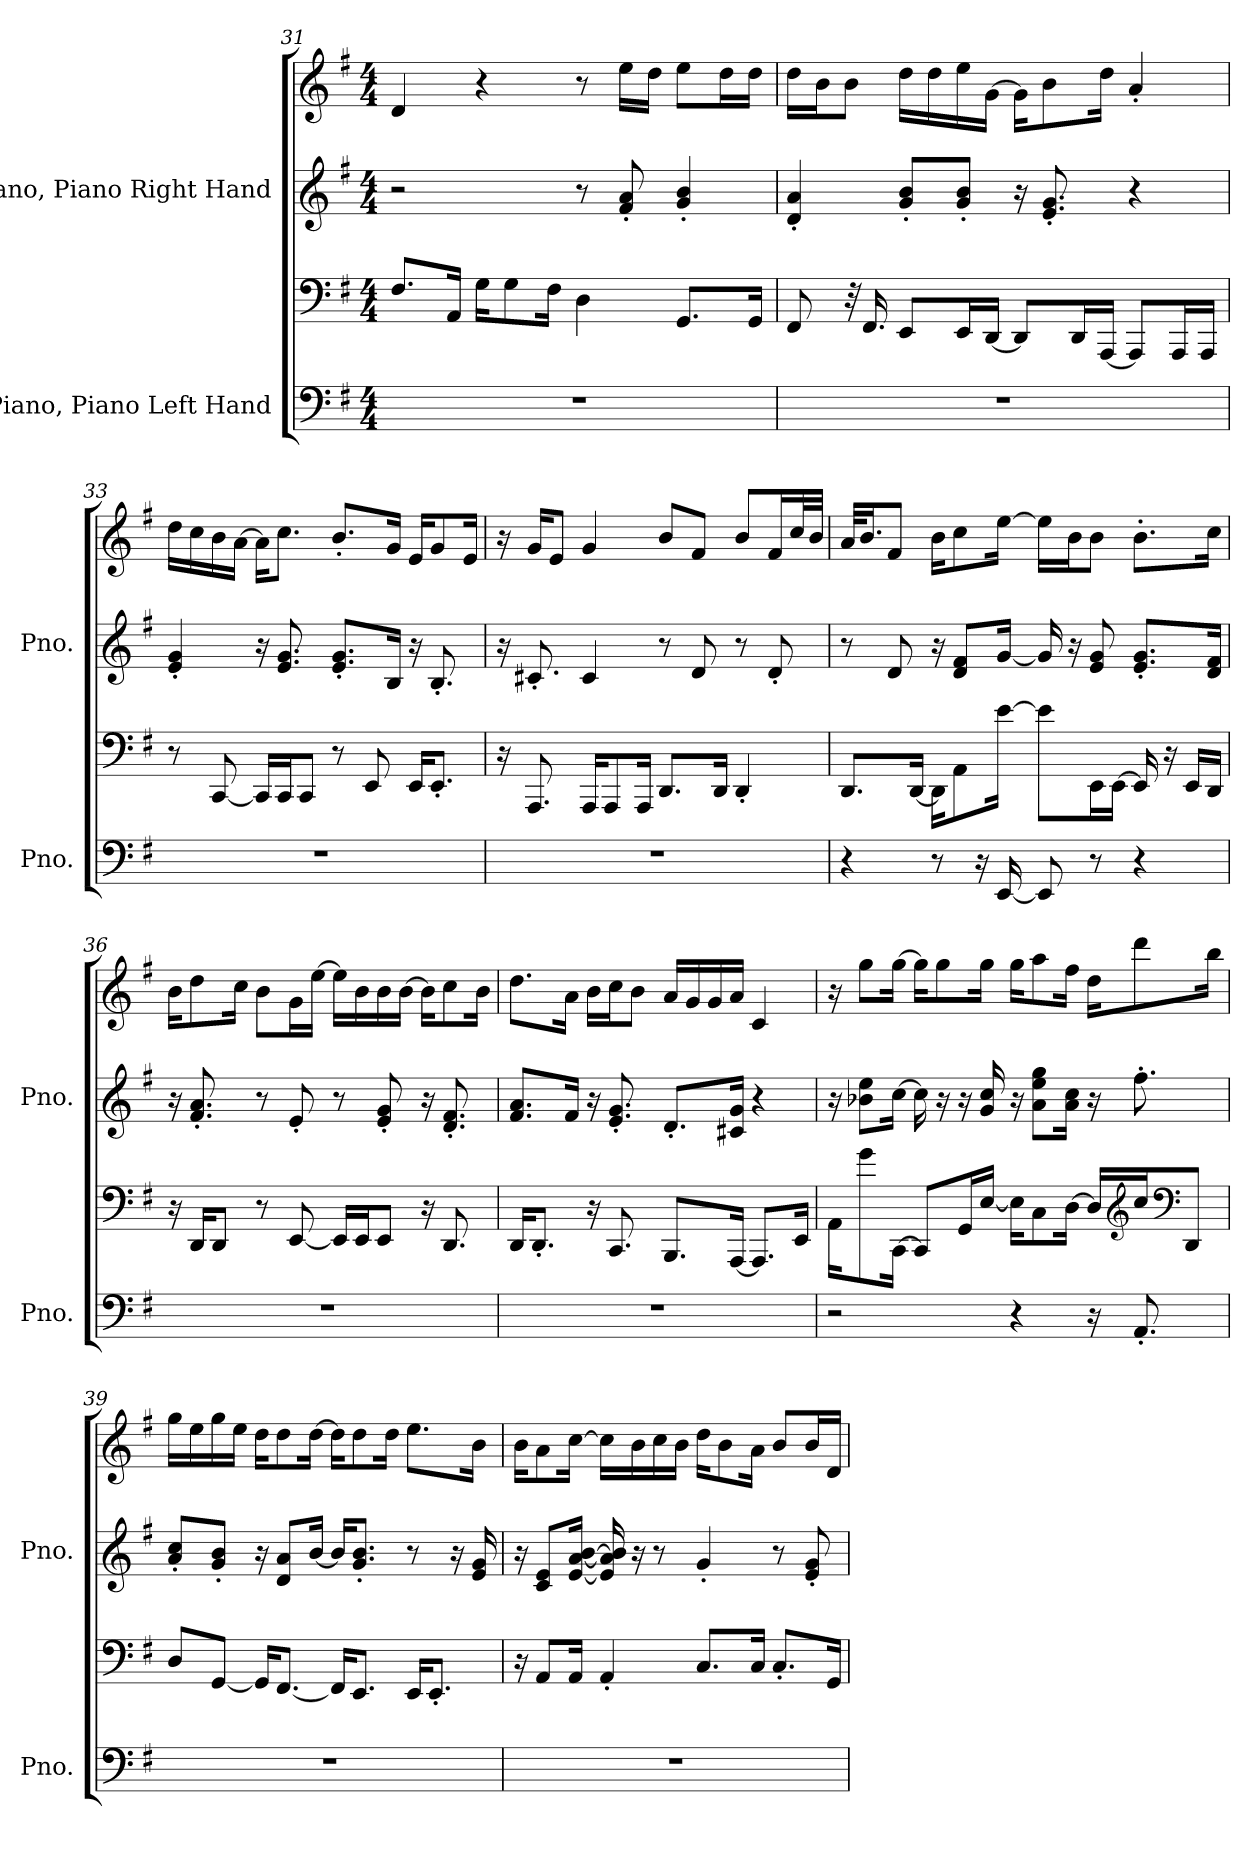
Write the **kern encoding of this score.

**kern	**kern	**kern	**kern
*part2	*part2	*part1	*part1
*staff4	*staff3	*staff2	*staff1
*I"Piano, Piano Left Hand	*	*I"Piano, Piano Right Hand	*
*I'Pno.	*	*I'Pno.	*
*clefF4	*clefF4	*clefG2	*clefG2
*k[f#]	*k[f#]	*k[f#]	*k[f#]
*M4/4	*M4/4	*M4/4	*M4/4
=31	=31	=31	=31
1r	8.F#/L	2r	4d/
.	16AA/Jk	.	.
.	16G\KL	.	4r
.	8G\	.	.
.	16F#\Jk	.	.
.	4D\	8r	8r
.	.	8f#/' 8a/'	16ee\LL
.	.	.	16dd\JJ
.	8.GG/L	4g/' 4b/'	8ee\L
.	.	.	16dd\L
.	16GG/Jk	.	16dd\JJ
!!LO:LB:g=z
=32	=32	=32	=32
1r	8FF#/	4d/' 4a/'	16dd\LL
.	.	.	16b\J
.	32r	.	8b\J
.	16.FF#/	.	.
.	8EE/L	8g/' 8b/'L	16dd\LL
.	.	.	16dd\
.	16EE/L	8g/' 8b/'J	16ee\
.	[16DD/JJ	.	[16g\JJ
.	8DD/L]	16r	16g\KL]
.	.	8.e/' 8.g/'	8b\
.	16DD/L	.	.
.	[16AAA/JJ	.	16dd\Jk
.	8AAA/L]	4r	4a'/
.	16AAA/L	.	.
.	16AAA/JJ	.	.
=33	=33	=33	=33
1r	8r	4e/' 4g/'	16dd\LL
.	.	.	16cc\
.	[8CC/	.	16b\
.	.	.	[16a\JJ
.	16CC/LL]	16r	16a\KL]
.	16CC/J	8.e/ 8.g/	8.cc\J
.	8CC/J	.	.
.	8r	8.e/' 8.g/'L	8.b'/L
.	8EE/	.	.
.	.	16B/Jk	16g/Jk
.	16EE/KL	16r	16e/KL
.	8.EE'/J	8.B'/	8g/
.	.	.	16e/Jk
!!LO:LB:g=z
=34	=34	=34	=34
1r	16r	16r	16r
.	8.AAA/	8.c#X'/	16g/KL
.	.	.	8e/J
.	16AAA/KL	4c#/	4g/
.	8AAA/	.	.
.	16AAA/Jk	.	.
.	8.DD/L	8r	8b/L
.	.	8d/	8f#/J
.	16DD/Jk	.	.
.	4DD'/	8r	8b/L
.	.	8d'/	16f#/L
.	.	.	32cc/L
.	.	.	32b/JJJ
=35	=35	=35	=35
4r	8.DD/L	8r	32a/KLL
.	.	.	16.b/J
.	.	8d/	8f#/J
.	[16DD/Jk	.	.
8r	16DD\KL]	16r	16b\KL
.	8AA\	8d/ 8f#/L	8cc\
16r	.	.	.
[16EE/	[16e\Jk	[16g/Jk	[16ee\Jk
8EE/]	8e\L]	16g/]	16ee\LL]
.	.	16r	16b\J
8r	16EE\L	8e/ 8g/	8b\J
.	[16EE\JJ	.	.
4r	16EE/]	8.e/' 8.g/'L	8.b'\L
.	16r	.	.
.	16EE/LL	.	.
.	16DD/JJ	16d/ 16f#/Jk	16cc\Jk
!!LO:PB:g=z
=36	=36	=36	=36
1r	16r	16r	16b\KL
.	16DD/KL	8.f#/' 8.a/'	8dd\
.	8DD/J	.	.
.	.	.	16cc\Jk
.	8r	8r	8b\L
.	[8EE/	8e'/	16g\L
.	.	.	[16ee\JJ
.	16EE/LL]	8r	16ee\LL]
.	16EE/J	.	16b\
.	8EE/J	8e/' 8g/'	16b\
.	.	.	[16b\JJ
.	16r	16r	16b\KL]
.	8.DD/	8.d/' 8.f#/'	8cc\
.	.	.	16b\Jk
=37	=37	=37	=37
1r	16DD/KL	8.f#/ 8.a/L	8.dd\L
.	8.DD'/J	.	.
.	.	16f#/Jk	16a\Jk
.	16r	16r	16b\LL
.	8.CC/	8.e/' 8.g/'	16cc\J
.	.	.	8b\J
.	8.BBB/L	8.d'/L	16a/LL
.	.	.	16g/
.	.	.	16g/
.	[16AAA/Jk	16c#X/ 16g/Jk	16a/JJ
.	8.AAA/L]	4r	4c/
.	16EE/Jk	.	.
!!LO:LB:g=z
=38	=38	=38	=38
2r	16AA\KL	16r	16r
.	8g\	8b-X\ 8ee\L	8gg\L
.	[16CC\Jk	[16cc\Jk	[16gg\Jk
.	8CC/L]	16cc\]	16gg\KL]
.	.	16r	8gg\
.	16GG/L	16r	.
.	[16E/JJ	16g/ 16cc/	16gg\Jk
4r	16E\KL]	16r	16gg\KL
.	8C\	8a\ 8ee\ 8gg\L	8aa\
.	[16D\Jk	16a\ 16cc\Jk	16ff#\Jk
16r	16D/LL]	16r	16dd\KL
*	*clefG2	*	*
8.AA'/	16cc/J	8.ff#'\	8ddd\
*	*clefF4	*	*
.	8DD/J	.	.
.	.	.	16bb\Jk
=39	=39	=39	=39
1r	8D/L	8a/' 8cc/'L	16gg\LL
.	.	.	16ee\
.	[8GG/J	8g/' 8b/'J	16gg\
.	.	.	16ee\JJ
.	16GG/KL]	16r	16dd\KL
.	[8.FF#/J	8d/ 8a/L	8dd\
.	.	[16b/Jk	[16dd\Jk
.	16FF#/KL]	16b/KL]	16dd\KL]
.	8.EE/J	8.g/' 8.b/'J	8dd\
.	.	.	16dd\Jk
.	16EE/KL	8r	8.ee\L
.	8.EE'/J	.	.
.	.	16r	.
.	.	16e/ 16g/	16b\Jk
!!LO:LB:g=z
=40	=40	=40	=40
1r	16r	16r	16b\KL
.	8AA/L	8c/ 8e/L	8a\
.	16AA/Jk	[16e/ [16a/ [16b/Jk	[16cc\Jk
.	4AA'/	16e/] 16a/] 16b/]	16cc\LL]
.	.	16r	16b\
.	.	8r	16cc\
.	.	.	16b\JJ
.	8.C/L	4g'/	16dd\KL
.	.	.	8b\
.	16C/Jk	.	16a\Jk
.	8.C'/L	8r	8b/L
.	.	8e/' 8g/'	16b/L
.	16GG/Jk	.	16d/JJ
=	=	=	=
*-	*-	*-	*-
